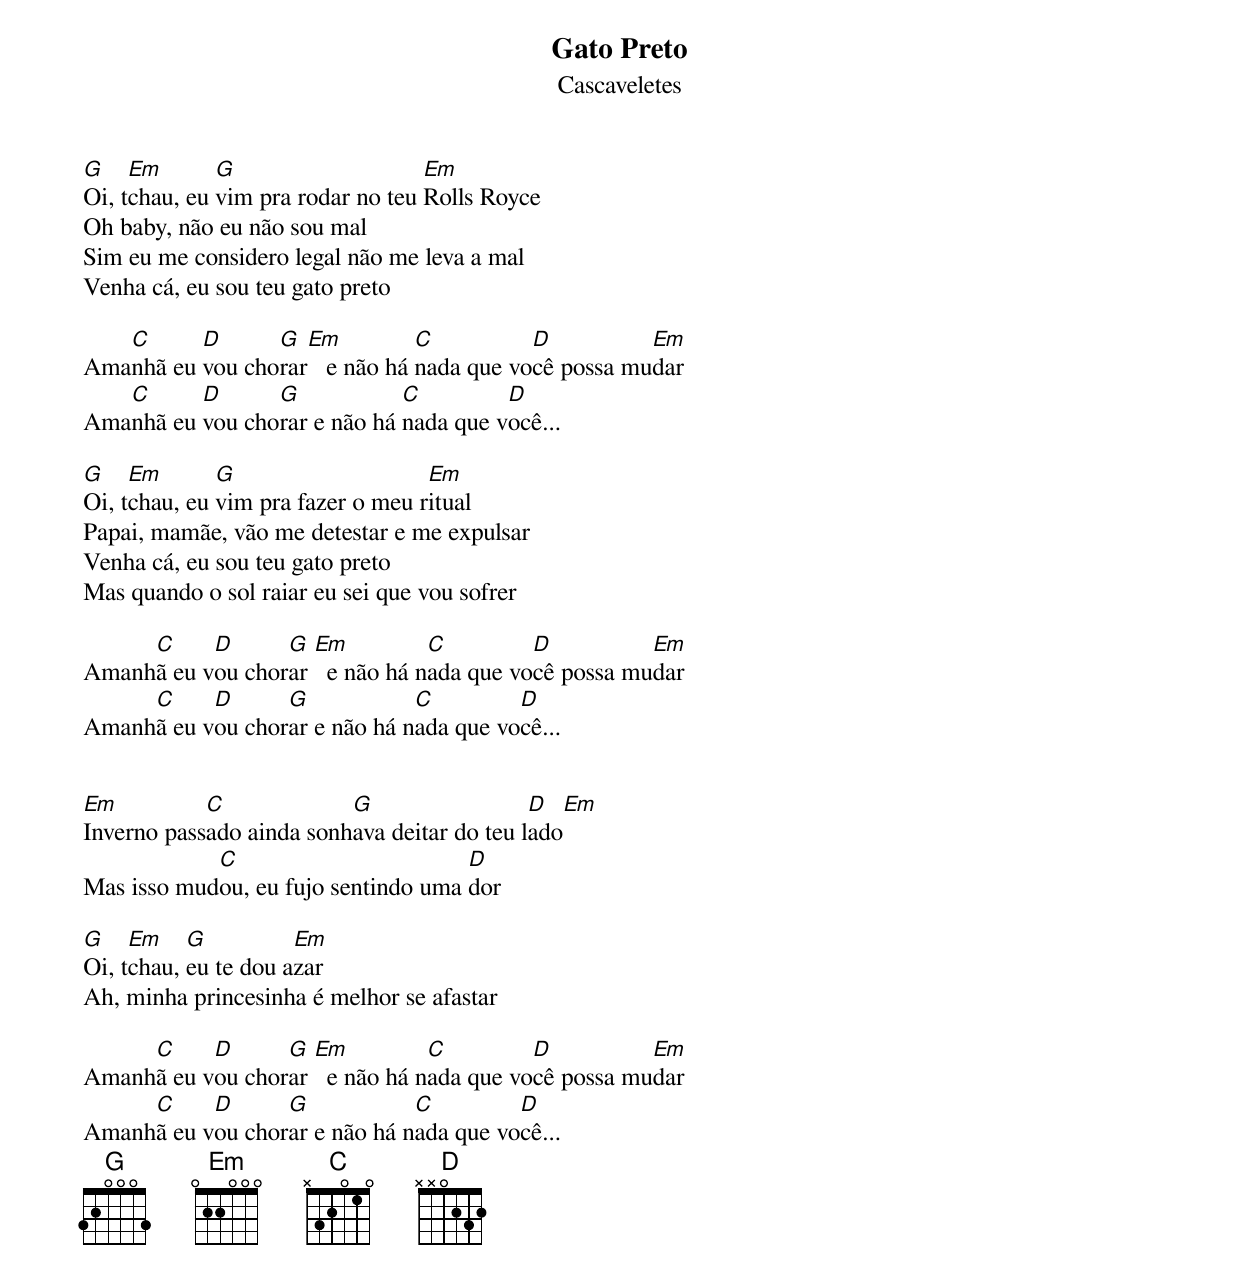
Gato Preto
Cascaveletes

G    Em       G                    Em
Oi, tchau, eu vim pra rodar no teu Rolls Royce
Oh baby, não eu não sou mal
Sim eu me considero legal não me leva a mal
Venha cá, eu sou teu gato preto

   C      D      G  Em          C          D          Em
Amanhã eu vou chorar   e não há nada que você possa mudar
   C      D      G            C         D
Amanhã eu vou chorar e não há nada que você...

G    Em       G                    Em
Oi, tchau, eu vim pra fazer o meu ritual
Papai, mamãe, vão me detestar e me expulsar
Venha cá, eu sou teu gato preto
Mas quando o sol raiar eu sei que vou sofrer

     C     D      G  Em          C         D          Em
Amanhã eu vou chorar   e não há nada que você possa mudar
     C     D      G            C         D
Amanhã eu vou chorar e não há nada que você...


Em          C             G                  D   Em
Inverno passado ainda sonhava deitar do teu lado
            C                        D
Mas isso mudou, eu fujo sentindo uma dor

G    Em    G          Em
Oi, tchau, eu te dou azar
Ah, minha princesinha é melhor se afastar

     C     D      G  Em          C         D          Em
Amanhã eu vou chorar   e não há nada que você possa mudar
     C     D      G            C         D
Amanhã eu vou chorar e não há nada que você...
